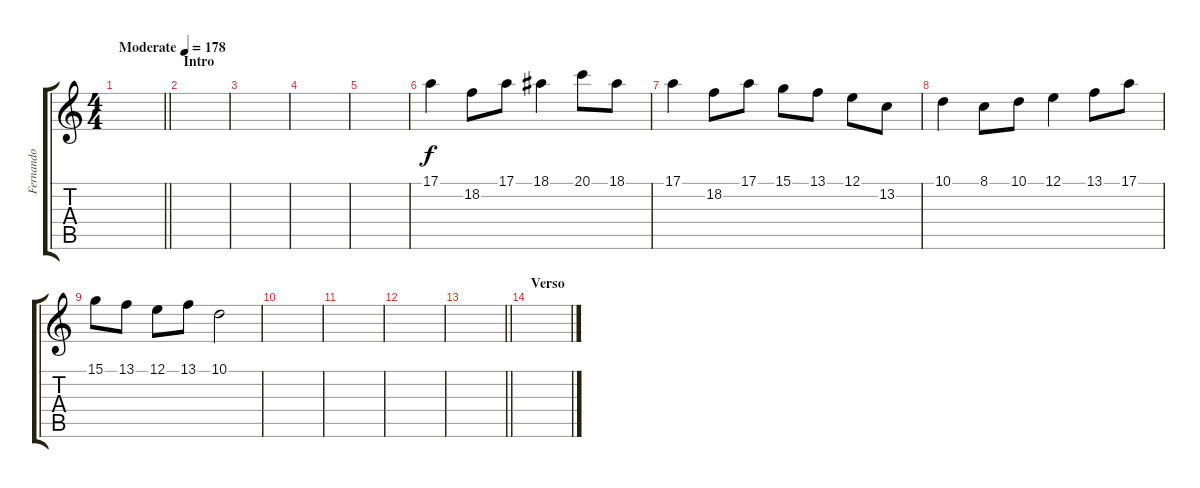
\track ("Fernando" "Fernando") {instrument piccolo}
\staff {score tabs}
\tuning (E4 B3 G3 D3 A2 E2) {hide}
\ts (4 4)
\tempo (178 "Moderate")
\clef g2
\barLineRight lightlight
\ks c
|
\section ("" "Intro")
|
|
|
|
17.1.4 18.2.8 17.1.8 18.1.4 20.1.8 18.1.8 |
17.1.4 18.2.8 17.1.8 15.1.8 13.1.8 12.1.8 13.2.8 |
10.1.4 8.1.8 10.1.8 12.1.4 13.1.8 17.1.8 |
15.1.8 13.1.8 12.1.8 13.1.8 10.1.2 |
|
|
|
\barLineRight lightlight
|
\section ("" "Verso")
